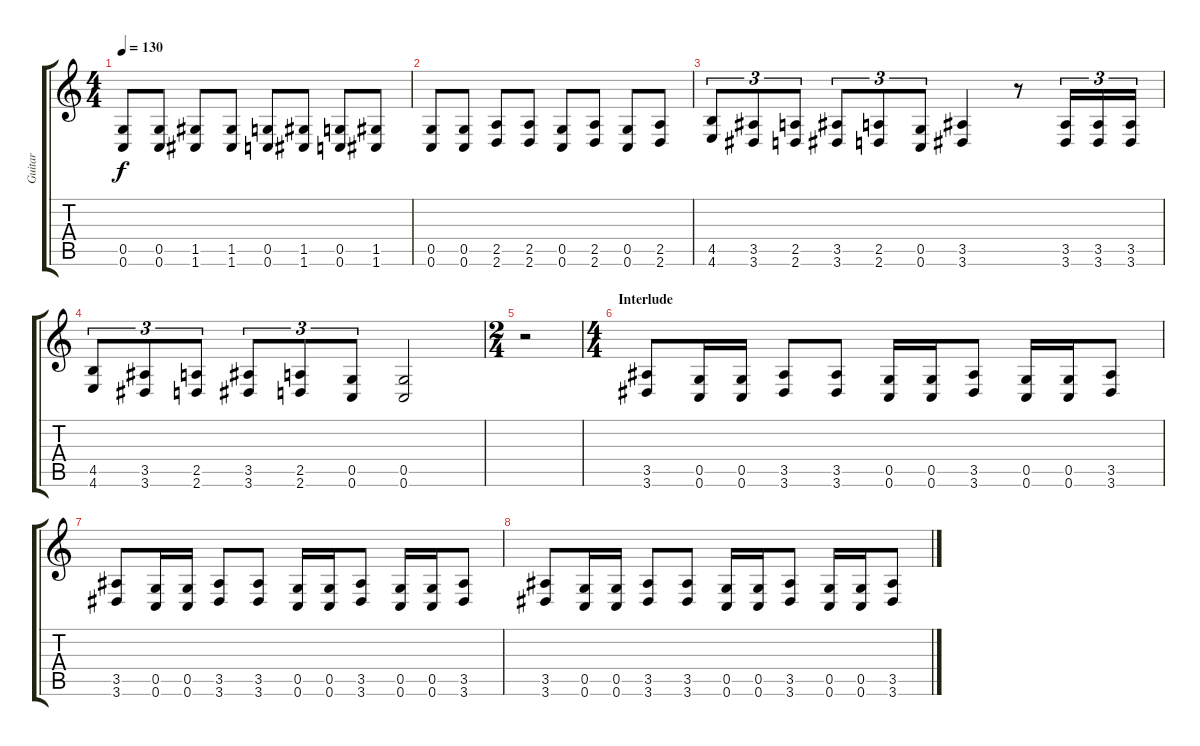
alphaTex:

\track ("Guitar" "Guitar") {instrument distortionguitar}
\staff {score tabs}
\tuning (C4 A3 F3 C3 G2 C2) {hide}
\ts (4 4)
\tempo 130
\clef g2
\ks c
(0.5 0.6).8{dy f} (0.5 0.6).8 (1.5 1.6).8 (1.5 1.6).8 (0.5 0.6).8 (1.5 1.6).8 (0.5 0.6).8 (1.5 1.6).8 |
(0.5 0.6).8 (0.5 0.6).8 (2.5 2.6).8 (2.5 2.6).8 (0.5 0.6).8 (2.5 2.6).8 (0.5 0.6).8 (2.5 2.6).8 |
(4.5 4.6).8{tu (3 2)} (3.5 3.6).8{tu (3 2)} (2.5 2.6).8{tu (3 2)} (3.5 3.6).8{tu (3 2)} (2.5 2.6).8{tu (3 2)} (0.5 0.6).8{tu (3 2)} (3.5 3.6).4 r.8 (3.5 3.6).16{tu (3 2)} (3.5 3.6).16{tu (3 2)} (3.5 3.6).16{tu (3 2)} |
(4.5 4.6).8{tu (3 2)} (3.5 3.6).8{tu (3 2)} (2.5 2.6).8{tu (3 2)} (3.5 3.6).8{tu (3 2)} (2.5 2.6).8{tu (3 2)} (0.5 0.6).8{tu (3 2)} (0.5 0.6).2 |
\ts (2 4)
r.2 |
\ts (4 4)
\section ("" "Interlude")
(3.5 3.6).8 (0.5 0.6).16 (0.5 0.6).16 (3.5 3.6).8 (3.5 3.6).8 (0.5 0.6).16 (0.5 0.6).16 (3.5 3.6).8 (0.5 0.6).16 (0.5 0.6).16 (3.5 3.6).8 |
(3.5 3.6).8 (0.5 0.6).16 (0.5 0.6).16 (3.5 3.6).8 (3.5 3.6).8 (0.5 0.6).16 (0.5 0.6).16 (3.5 3.6).8 (0.5 0.6).16 (0.5 0.6).16 (3.5 3.6).8 |
(3.5 3.6).8 (0.5 0.6).16 (0.5 0.6).16 (3.5 3.6).8 (3.5 3.6).8 (0.5 0.6).16 (0.5 0.6).16 (3.5 3.6).8 (0.5 0.6).16 (0.5 0.6).16 (3.5 3.6).8
